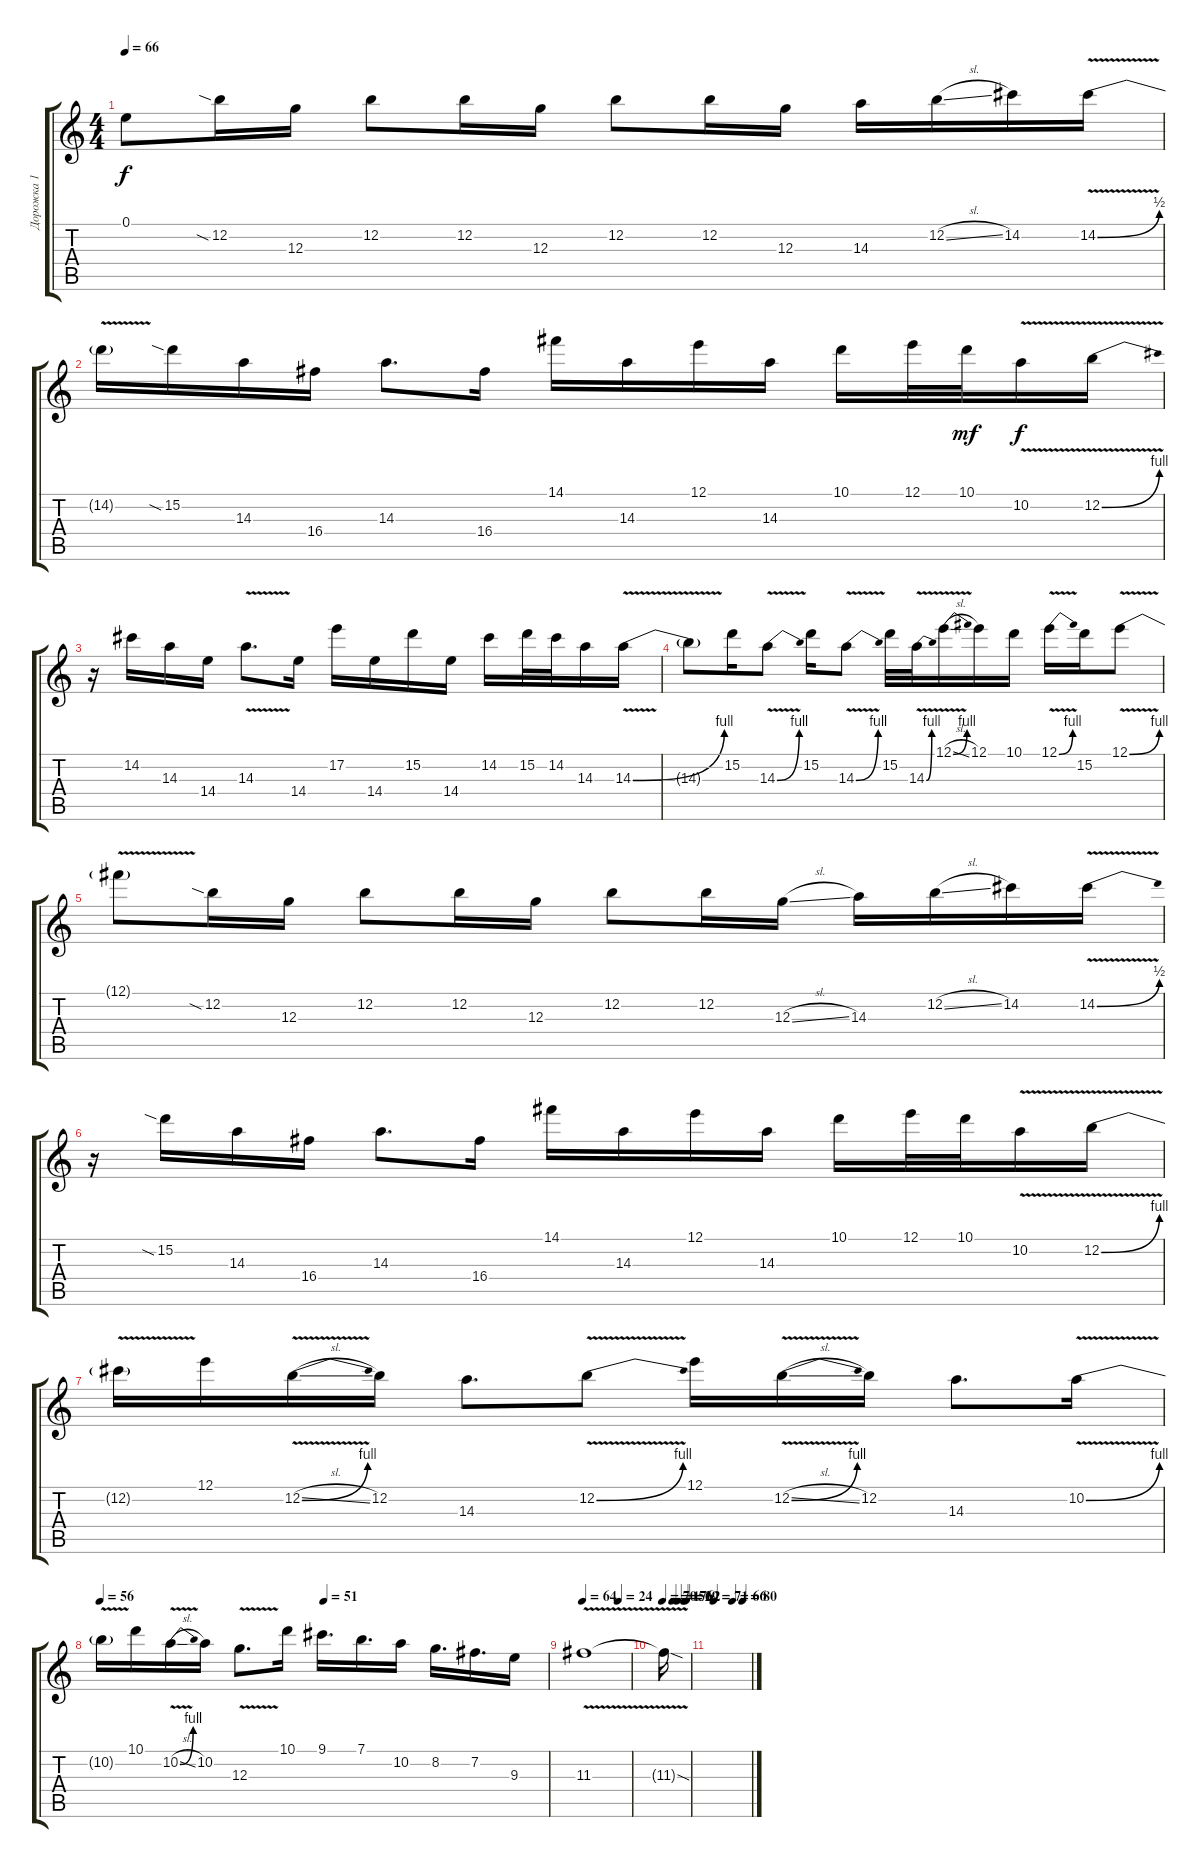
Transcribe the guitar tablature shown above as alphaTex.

\track ("Дорожка 1" "Дорожка 1") {instrument overdrivenguitar}
\staff {score tabs}
\tuning (E4 B3 G3 D3 A2 E2) {hide}
\ts (4 4)
\tempo 66
\clef g2
\ks c
0.1.8{dy f} 12.2{sia}.16 12.3.16 12.2.8 12.2.16 12.3.16 12.2.8 12.2.16 12.3.16 14.3.16 12.2{sl}.16 14.2.16 14.2{be (bend 0 0 60 2) v}.16 |
14.2{t}.16 15.2{sia}.16 14.3.16 16.4.16 14.3.8{d} 16.4.16 14.1.16 14.3.16 12.1.16 14.3.16 10.1.16 12.1.32 10.1.32{dy mf} 10.2{v}.16{dy f} 12.2{be (bend 0 0 60 4) v}.16 |
r.16 14.2.16 14.3.16 14.4.16 14.3{v}.8{d} 14.4.16 17.2.16 14.4.16 15.2.16 14.4.16 14.2.16 15.2.32 14.2.32 14.3.16 14.3{be (bend 0 0 60 4) v}.16 |
14.3{t}.8 15.2.16 14.3{be (bend 0 0 60 4) v}.8 15.2.16 14.3{be (bend 0 0 60 4) v}.8 15.2.32 14.3{be (bend 0 0 60 4) v}.32 12.1{be (bend 0 0 60 4) v sl}.16 12.1.16 10.1.16 12.1{be (bend 0 0 60 4) v}.16 15.2.16 12.1{be (bend 0 0 60 4) v}.8 |
12.1{t}.8 12.2{sia}.16 12.3.16 12.2.8 12.2.16 12.3.16 12.2.8 12.2.16 12.3{sl}.16 14.3.16 12.2{sl}.16 14.2.16 14.2{be (bend 0 0 60 2) v}.16 |
r.16 15.2{sia}.16 14.3.16 16.4.16 14.3.8{d} 16.4.16 14.1.16 14.3.16 12.1.16 14.3.16 10.1.16 12.1.32 10.1.32 10.2{v}.16 12.2{be (bend 0 0 60 4) v}.16 |
12.2{t}.16 12.1.16 12.2{be (bend 0 0 60 4) v sl}.16 12.2.16 14.3.8{d} 12.2{be (bend 0 0 60 4) v}.8 12.1.16 12.2{be (bend 0 0 60 4) v sl}.16 12.2.16 14.3.8{d} 10.2{be (bend 0 0 60 4) v}.16 |
\tempo 56
\tempo (51 0.5)
10.2{t}.16 10.1.16 10.2{be (bend 0 0 60 4) v sl}.16 10.2.16 12.3{v}.8{d} 10.1.16 9.1.16{d} 7.1.16{d} 10.2.16 8.2.16{d} 7.2.16{d} 9.3.16 |
\tempo 64
\tempo (24 0.75)
11.3{v}.1 |
\tempo 70
\tempo (17 0.375)
\tempo (56 0.5625)
\tempo (29 0.8125)
\tempo (62 0.875)
11.3{sod t}.16 |
\tempo (71 0.125)
\tempo (66 0.5625)
\tempo (80 0.8125)
